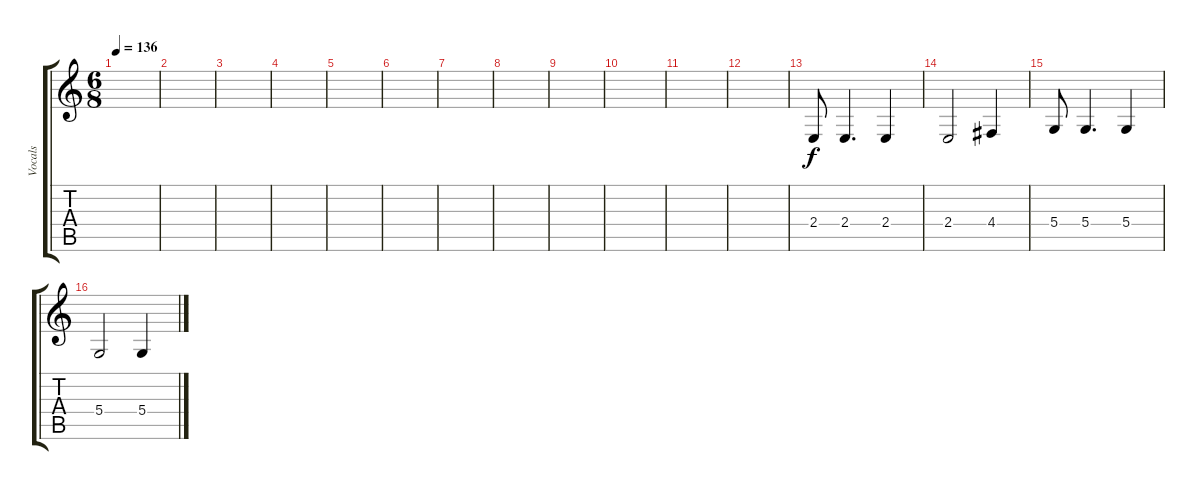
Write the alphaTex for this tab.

\track ("Vocals" "Vocals") {instrument oboe}
\staff {score tabs}
\tuning (E4 B3 G3 D3 A2 E2) {hide}
\ts (6 8)
\tempo 136
\clef g2
\ks c
|
|
|
|
|
|
|
|
|
|
|
|
2.4.8{volume 15} 2.4.4{d} 2.4.4 |
2.4.2 4.4.4 |
5.4.8 5.4.4{d} 5.4.4 |
5.4.2 5.4.4
